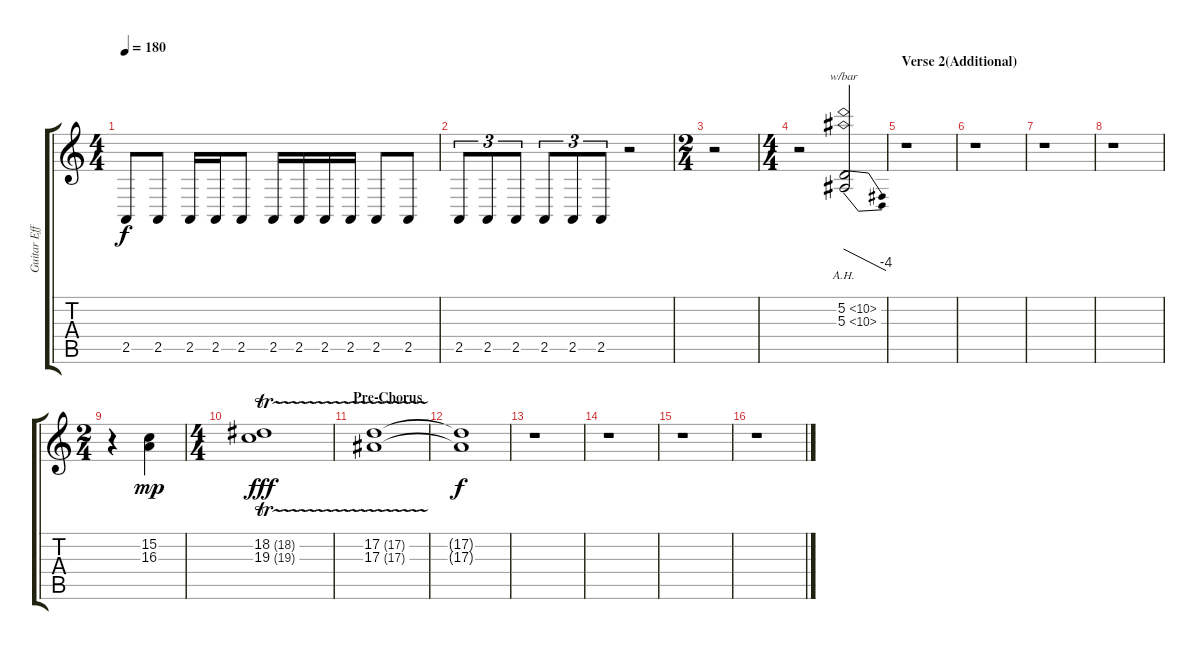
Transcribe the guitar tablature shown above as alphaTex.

\track ("Guitar Effect" "Guitar Eff") {instrument violin}
\staff {score tabs}
\tuning (D4 A3 F3 C3 G2 D2) {hide}
\ts (4 4)
\tempo 180
\clef g2
\ks c
2.5.8{dy f} 2.5.8 2.5.16 2.5.16 2.5.8 2.5.16 2.5.16 2.5.16 2.5.16 2.5.8 2.5.8 |
2.5.8{tu (3 2)} 2.5.8{tu (3 2)} 2.5.8{tu (3 2)} 2.5.8{tu (3 2)} 2.5.8{tu (3 2)} 2.5.8{tu (3 2)} r.2 |
\ts (2 4)
r.2 |
\ts (4 4)
r.2{volume 14 instrument distortionguitar} (5.2{ah 5} 5.3{ah 5}).2{tbe (dive default 0 0 60 -16)} |
\section ("" "Verse 2(Additional)")
r.1 |
r.1 |
r.1 |
r.1 |
\ts (2 4)
r.4 (15.2 16.3).4{dy mp} |
\ts (4 4)
(18.2{tr (18 64)} 19.3{tr (19 64)}).1{dy fff} |
\section ("" "Pre-Chorus")
(17.2{tr (17 64)} 17.3{tr (17 64)}).1{volume 0} |
(17.2{t} 17.3{t}).1{dy f} |
r.1 |
r.1 |
r.1 |
r.1
